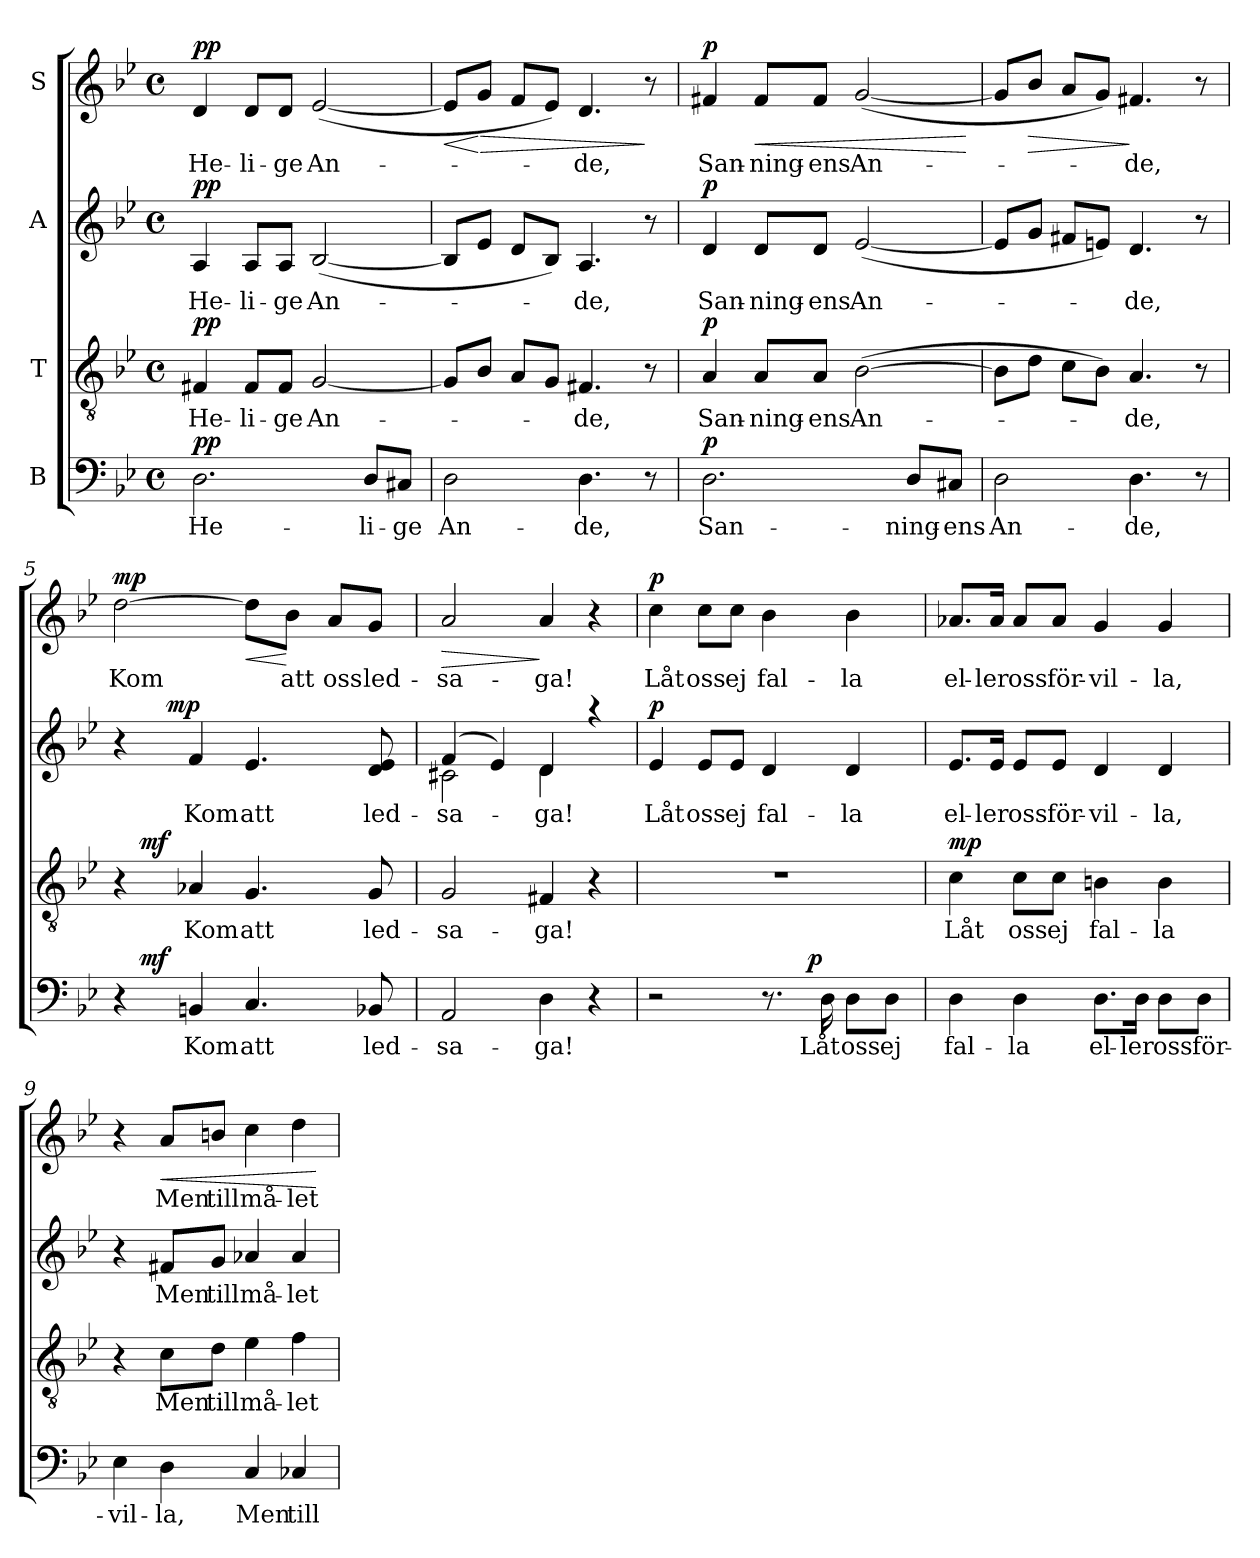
**kern	**text	**dynam	**kern	**text	**dynam	**kern	**text	**dynam	**kern	**text	**dynam
*part4	*part4	*part4	*part3	*part3	*part3	*part2	*part2	*part2	*part1	*part1	*part1
*staff4	*staff4	*staff4	*staff3	*staff3	*staff3	*staff2	*staff2	*staff2	*staff1	*staff1	*staff1
*I"B	*	*	*I"T	*	*	*I"A	*	*	*I"S	*	*
*clefF4	*	*	*clefGv2	*	*	*clefG2	*	*	*clefG2	*	*
*k[b-e-]	*	*	*k[b-e-]	*	*	*k[b-e-]	*	*	*k[b-e-]	*	*
*g:	*	*	*g:	*	*	*g:	*	*	*g:	*	*
*M4/4	*	*	*M4/4	*	*	*M4/4	*	*	*M4/4	*	*
*met(c)	*	*	*met(c)	*	*	*met(c)	*	*	*met(c)	*	*
=1	=1	=1	=1	=1	=1	=1	=1	=1	=1	=1	=1
!	!	!LO:DY:a	!	!	!LO:DY:a	!	!	!LO:DY:a	!	!	!LO:DY:a
2.D\	He-	pp	4F#X/	He-	pp	4A/	He-	pp	4d/	He-	pp
.	.	.	8F#/L	-li-	.	8A/L	-li-	.	8d/L	-li-	.
.	.	.	8F#/J	-ge	.	8A/J	-ge	.	8d/J	-ge	.
.	.	.	[2G/	An-	.	([2B-/	An-	.	([2e-/	An-	.
8D/L	-li-	.	.	.	.	.	.	.	.	.	.
8C#X/J	-ge	.	.	.	.	.	.	.	.	.	.
=2	=2	=2	=2	=2	=2	=2	=2	=2	=2	=2	=2
!	!	!	!	!	!	!	!	!	!	!	!LO:HP:b
2D\	An-	.	8G/L]	.	.	8B-/L]	.	.	8e-/L]	.	<
!	!	!	!	!	!	!	!	!	!	!	!LO:HP:n=1:b
.	.	.	8B-/J	.	.	8e-/J	.	.	8g/J	.	[ >
.	.	.	8A/L	.	.	8d/L	.	.	8f/L	.	.
.	.	.	8G/J	.	.	8B-/J)	.	.	8e-/J)	.	.
4.D\	-de,	.	4.F#X/	-de,	.	4.A/	-de,	.	4.d/	-de,	.
8r	.	.	8r	.	.	8r	.	.	8r	.	]
=3	=3	=3	=3	=3	=3	=3	=3	=3	=3	=3	=3
!	!	!LO:DY:a	!	!	!LO:DY:a	!	!	!LO:DY:a	!	!	!LO:DY:a
2.D\	San-	p	4A/	San-	p	4d/	San-	p	4f#X/	San-	p
!	!	!	!	!	!	!	!	!	!	!	!LO:HP:b
.	.	.	8A/L	-ning-	.	8d/L	-ning-	.	8f#/L	-ning-	<
.	.	.	8A/J	-ens	.	8d/J	-ens	.	8f#/J	-ens	.
.	.	.	([2B-\	An-	.	([2e-/	An-	.	([2g/	An-	.
8D/L	-ning-	.	.	.	.	.	.	.	.	.	.
8C#X/J	-ens	.	.	.	.	.	.	.	.	.	.
.	.	.	.	.	.	.	.	.	.	.	[
=4	=4	=4	=4	=4	=4	=4	=4	=4	=4	=4	=4
2D\	An-	.	8B-\L]	.	.	8e-/L]	.	.	8g/L]	.	.
!	!	!	!	!	!	!	!	!	!	!	!LO:HP:b
.	.	.	8d\J	.	.	8g/J	.	.	8b-/J	.	>
.	.	.	8c\L	.	.	8f#X/L	.	.	8a/L	.	.
.	.	.	8B-\J)	.	.	8en/J)	.	.	8g/J)	.	.
4.D\	-de,	.	4.A/	-de,	.	4.d/	-de,	.	4.f#X/	-de,	]
8r	.	.	8r	.	.	8r	.	.	8r	.	.
!!LO:LB:g=z
=5	=5	=5	=5	=5	=5	=5	=5	=5	=5	=5	=5
!	!	!	!	!	!	!	!	!	!	!	!LO:DY:a
*^	*	*	*^	*	*	*^	*	*	*	*	*
4r	16.ryy	.	.	4r	16.ryy	.	.	4r	8.ryy	.	.	[2dd\	Kom	mp
!	!	!	!LO:DY:a	!	!	!	!LO:DY:a	!	!	!	!	!	!	!
.	2ryy	.	mf	.	2ryy	.	mf	.	.	.	.	.	.	.
!	!	!	!	!	!	!	!	!	!	!	!LO:DY:a	!	!	!
.	.	.	.	.	.	.	.	.	2ryy	.	mp	.	.	.
4BBn/	.	Kom	.	4A-X/	.	Kom	.	4f/	.	Kom	.	.	.	.
!	!	!	!	!	!	!	!	!	!	!	!	!	!	!LO:HP:b
4.C/	.	att	.	4.G/	.	att	.	4.e-/	.	att	.	8dd\L]	.	<
.	4ryy	.	.	.	4ryy	.	.	.	.	.	.	.	.	.
.	.	.	.	.	.	.	.	.	.	.	.	8b-\J	att	[
.	.	.	.	.	.	.	.	.	4ryy	.	.	.	.	.
.	.	.	.	.	.	.	.	.	.	.	.	8a/L	oss	.
.	8ryy	.	.	.	8ryy	.	.	.	.	.	.	.	.	.
8BB-X/	.	led-	.	8G/	.	led-	.	8d/ 8e-/	.	led-	.	8g/J	led-	.
.	.	.	.	.	.	.	.	.	16ryy	.	.	.	.	.
.	32ryy	.	.	.	32ryy	.	.	.	.	.	.	.	.	.
=6	=6	=6	=6	=6	=6	=6	=6	=6	=6	=6	=6	=6	=6	=6
!	!	!	!	!	!	!	!	!	!	!	!	!	!	!LO:HP:b
*v	*v	*	*	*	*	*	*	*	*	*	*	*	*	*
*	*	*	*v	*v	*	*	*	*	*	*	*	*	*
2AA/	-sa-	.	2G/	-sa-	.	(4f/	2c#X\	-sa-	.	2a/	-sa-	>
.	.	.	.	.	.	4e-/)	.	.	.	.	.	.
4D\	-ga!	.	4F#X/	-ga!	.	4d/	4d\	-ga!	.	4a/	-ga!	]
4r	.	.	4r	.	.	4raa	4ryy	.	.	4r	.	.
=7	=7	=7	=7	=7	=7	=7	=7	=7	=7	=7	=7	=7
!	!	!	!	!	!	!	!	!	!LO:DY:a	!	!	!LO:DY:a
*^	*	*	*	*	*	*v	*v	*	*	*	*	*
2r	2ryy	.	.	1r	.	.	4e-/	Låt	p	4cc\	Låt	p
.	.	.	.	.	.	.	8e-/L	oss	.	8cc\L	oss	.
.	.	.	.	.	.	.	8e-/J	ej	.	8cc\J	ej	.
8.r	8ryy	.	.	.	.	.	4d/	fal-	.	4b-\	fal-	.
.	32ryy	.	.	.	.	.	.	.	.	.	.	.
!	!	!	!LO:DY:a	!	!	!	!	!	!	!	!	!
.	4ryy	.	p	.	.	.	.	.	.	.	.	.
16D\	.	Låt	.	.	.	.	.	.	.	.	.	.
8D\L	.	oss	.	.	.	.	4d/	-la	.	4b-\	-la	.
8D\J	.	ej	.	.	.	.	.	.	.	.	.	.
.	16.ryy	.	.	.	.	.	.	.	.	.	.	.
=8	=8	=8	=8	=8	=8	=8	=8	=8	=8	=8	=8	=8
!	!	!	!	!	!	!LO:DY:a	!	!	!	!	!	!
*v	*v	*	*	*	*	*	*	*	*	*	*	*
4D\	fal-	.	4c\	Låt	mp	8.e-/L	el-	.	8.a-X/L	el-	.
.	.	.	.	.	.	16e-/Jk	-ler	.	16a-/Jk	-ler	.
4D\	-la	.	8c\L	oss	.	8e-/L	oss	.	8a-/L	oss	.
.	.	.	8c\J	ej	.	8e-/J	för-	.	8a-/J	för-	.
8.D\L	el-	.	4Bn\	fal-	.	4d/	-vil-	.	4g/	-vil-	.
16D\Jk	-ler	.	.	.	.	.	.	.	.	.	.
8D\L	oss	.	4B\	-la	.	4d/	-la,	.	4g/	-la,	.
8D\J	för-	.	.	.	.	.	.	.	.	.	.
!!LO:PB:g=z
=9	=9	=9	=9	=9	=9	=9	=9	=9	=9	=9	=9
4E-\	-vil-	.	4r	.	.	4r	.	.	4r	.	.
!	!	!	!	!	!	!	!	!	!	!	!LO:HP:b
4D\	-la,	.	8c\L	Men	.	8f#X/L	Men	.	8a/L	Men	<
.	.	.	8d\J	till	.	8g/J	till	.	8bn/J	till	.
4C/	Men	.	4e-\	må-	.	4a-X/	må-	.	4cc\	må-	.
4C-X/	till	.	4f\	-let	.	4a-/	-let	.	4dd\	-let	.
.	.	.	.	.	.	.	.	.	.	.	[
=	=	=	=	=	=	=	=	=	=	=	=
*-	*-	*-	*-	*-	*-	*-	*-	*-	*-	*-	*-
